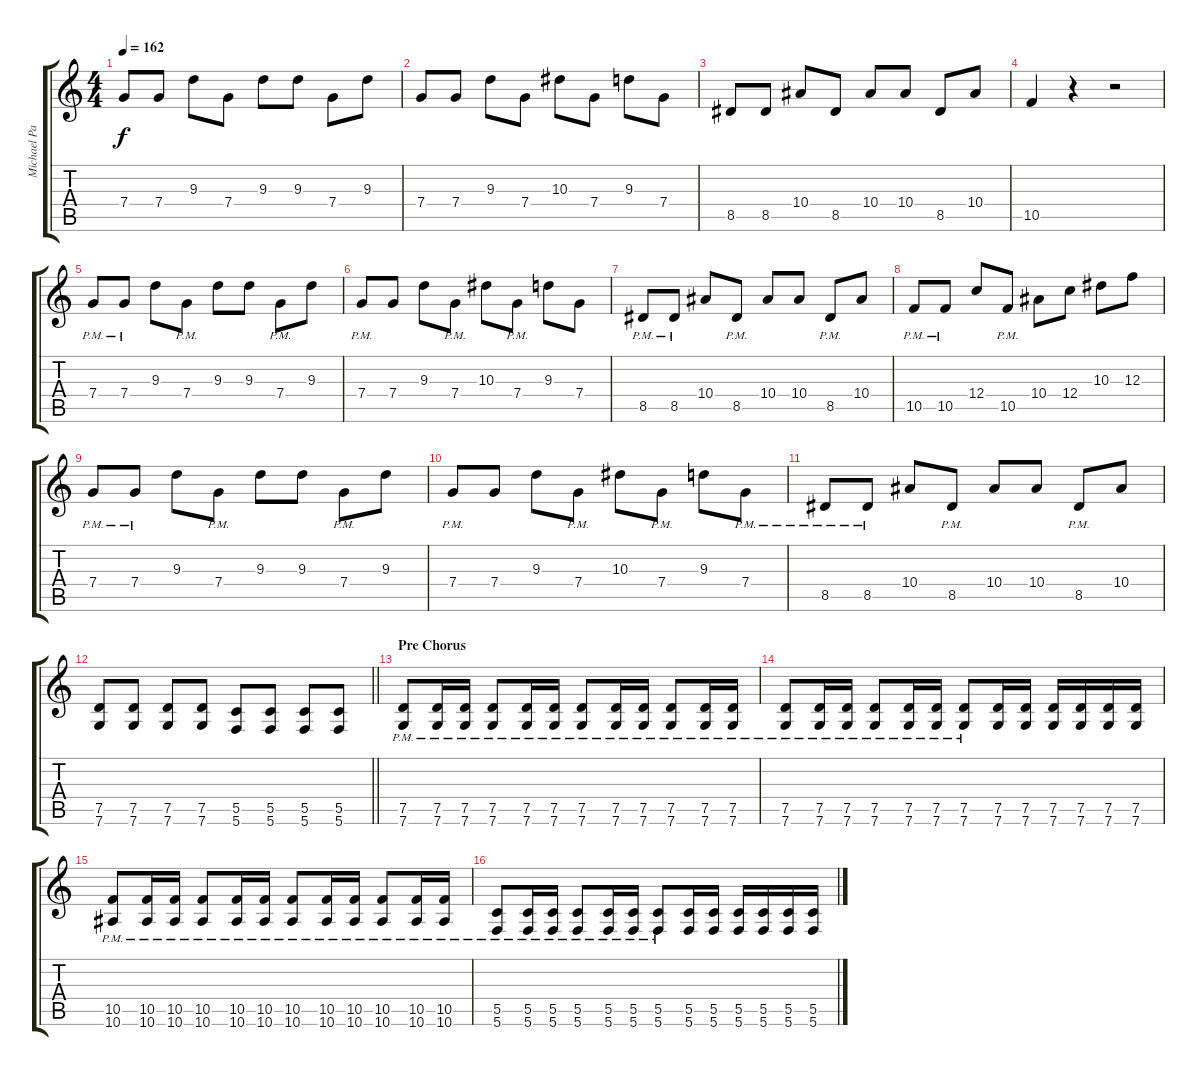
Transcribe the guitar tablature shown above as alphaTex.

\track ("Michael Padget" "Michael Pa") {instrument distortionguitar}
\staff {score tabs}
\tuning (D4 A3 F3 C3 G2 C2) {hide}
\ts (4 4)
\tempo 162
\clef g2
\ks c
7.4.8{dy f} 7.4.8 9.3.8 7.4.8 9.3.8 9.3.8 7.4.8 9.3.8 |
7.4.8 7.4.8 9.3.8 7.4.8 10.3.8 7.4.8 9.3.8 7.4.8 |
8.5.8 8.5.8 10.4.8 8.5.8 10.4.8 10.4.8 8.5.8 10.4.8 |
10.5.4 r.4 r.2 |
7.4{pm}.8{volume 12 instrument distortionguitar} 7.4{pm}.8 9.3.8 7.4{pm}.8 9.3.8 9.3.8 7.4{pm}.8 9.3.8 |
7.4{pm}.8 7.4.8 9.3.8 7.4{pm}.8 10.3.8 7.4{pm}.8 9.3.8 7.4.8 |
8.5{pm}.8 8.5{pm}.8 10.4.8 8.5{pm}.8 10.4.8 10.4.8 8.5{pm}.8 10.4.8 |
10.5{pm}.8 10.5{pm}.8 12.4.8 10.5{pm}.8 10.4.8 12.4.8 10.3.8 12.3.8 |
7.4{pm}.8 7.4{pm}.8 9.3.8 7.4{pm}.8 9.3.8 9.3.8 7.4{pm}.8 9.3.8 |
7.4{pm}.8 7.4.8 9.3.8 7.4{pm}.8 10.3.8 7.4{pm}.8 9.3.8 7.4{pm}.8 |
8.5{pm}.8 8.5{pm}.8 10.4.8 8.5{pm}.8 10.4.8 10.4.8 8.5{pm}.8 10.4.8 |
\barLineRight lightlight
(7.5 7.6).8 (7.5 7.6).8 (7.5 7.6).8 (7.5 7.6).8 (5.5 5.6).8 (5.5 5.6).8 (5.5 5.6).8 (5.5 5.6).8 |
\section ("" "Pre Chorus")
(7.5{pm} 7.6{pm}).8 (7.5{pm} 7.6{pm}).16 (7.5{pm} 7.6{pm}).16 (7.5{pm} 7.6{pm}).8 (7.5{pm} 7.6{pm}).16 (7.5{pm} 7.6{pm}).16 (7.5{pm} 7.6{pm}).8 (7.5{pm} 7.6{pm}).16 (7.5{pm} 7.6{pm}).16 (7.5{pm} 7.6{pm}).8 (7.5{pm} 7.6{pm}).16 (7.5{pm} 7.6{pm}).16 |
(7.5{pm} 7.6{pm}).8 (7.5{pm} 7.6{pm}).16 (7.5{pm} 7.6{pm}).16 (7.5{pm} 7.6{pm}).8 (7.5{pm} 7.6{pm}).16 (7.5{pm} 7.6{pm}).16 (7.5{pm} 7.6{pm}).8 (7.5 7.6).16 (7.5 7.6).16 (7.5 7.6).16 (7.5 7.6).16 (7.5 7.6).16 (7.5 7.6).16 |
(10.5{pm} 10.6{pm}).8 (10.5{pm} 10.6{pm}).16 (10.5{pm} 10.6{pm}).16 (10.5{pm} 10.6{pm}).8 (10.5{pm} 10.6{pm}).16 (10.5{pm} 10.6{pm}).16 (10.5{pm} 10.6{pm}).8 (10.5{pm} 10.6{pm}).16 (10.5{pm} 10.6{pm}).16 (10.5{pm} 10.6{pm}).8 (10.5{pm} 10.6{pm}).16 (10.5{pm} 10.6{pm}).16 |
(5.5{pm} 5.6{pm}).8 (5.5{pm} 5.6{pm}).16 (5.5{pm} 5.6{pm}).16 (5.5{pm} 5.6{pm}).8 (5.5{pm} 5.6{pm}).16 (5.5{pm} 5.6{pm}).16 (5.5{pm} 5.6{pm}).8 (5.5 5.6).16 (5.5 5.6).16 (5.5 5.6).16 (5.5 5.6).16 (5.5 5.6).16 (5.5 5.6).16
